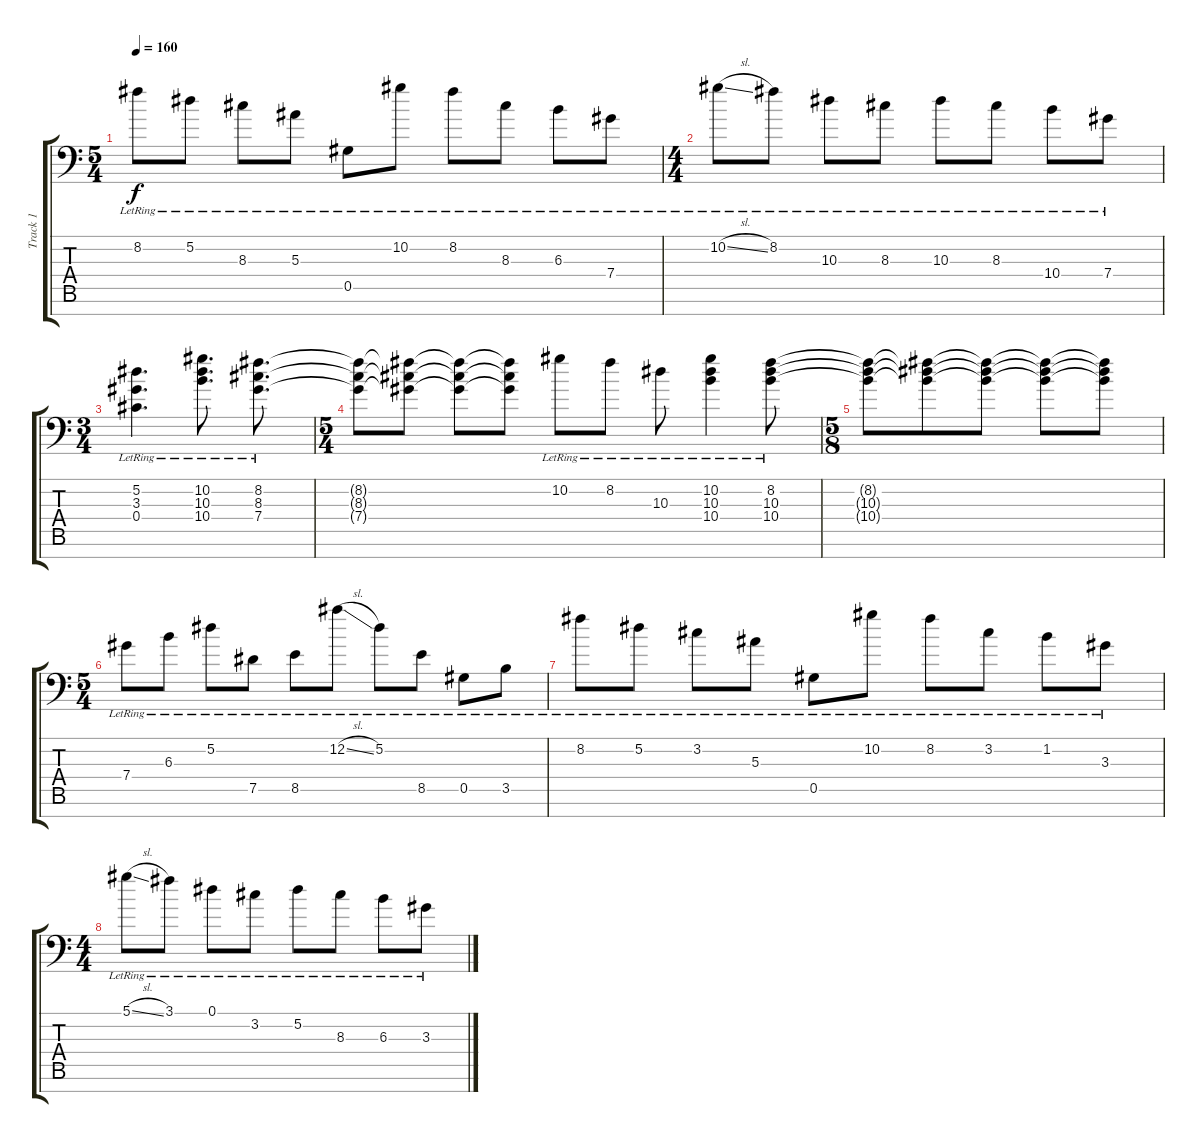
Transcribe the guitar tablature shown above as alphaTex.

\track ("Track 1" "Track 1") {instrument distortionguitar}
\staff {score tabs}
\tuning (Eb4 Bb3 F3 Db3 Ab2 Eb2 Ab1) {hide}
\ts (5 4)
\tempo 160
\clef f4
\ks c
8.2{lr}.8{dy f} 5.2{lr}.8 8.3{lr}.8 5.3{lr}.8 0.5{lr}.8 10.2{lr}.8 8.2{lr}.8 8.3{lr}.8 6.3{lr}.8 7.4{lr}.8 |
\ts (4 4)
10.2{sl lr}.8 8.2{lr}.8 10.3{lr}.8 8.3{lr}.8 10.3{lr}.8 8.3{lr}.8 10.4{lr}.8 7.4{lr}.8 |
\ts (3 4)
(5.2{lr} 3.3{lr} 0.4{lr}).4{d} (10.2{lr} 10.3{lr} 10.4{lr}).8{d} (8.2{lr} 8.3{lr} 7.4{lr}).8{d} |
\ts (5 4)
(8.2{t} 8.3{t} 7.4{t}).8 (8.2{t} 8.3{t} 7.4{t}).8 (8.2{t} 8.3{t} 7.4{t}).8 (8.2{t} 8.3{t} 7.4{t}).8 10.2{lr}.8 8.2{lr}.8 10.3{lr}.8 (10.2{lr} 10.3{lr} 10.4{lr}).4 (8.2{lr} 10.3{lr} 10.4{lr}).8 |
\ts (5 8)
(8.2{t} 10.3{t} 10.4{t}).8 (8.2{t} 10.3{t} 10.4{t}).8 (8.2{t} 10.3{t} 10.4{t}).8 (8.2{t} 10.3{t} 10.4{t}).8 (8.2{t} 10.3{t} 10.4{t}).8 |
\ts (5 4)
7.4{lr}.8{instrument electricguitarjazz} 6.3{lr}.8 5.2{lr}.8 7.5{lr}.8 8.5{lr}.8 12.2{sl lr}.8 5.2{lr}.8 8.5{lr}.8 0.5{lr}.8 3.5{lr}.8 |
8.2{lr}.8 5.2{lr}.8 3.2{lr}.8 5.3{lr}.8 0.5{lr}.8 10.2{lr}.8 8.2{lr}.8 3.2{lr}.8 1.2{lr}.8 3.3{lr}.8 |
\ts (4 4)
5.1{sl lr}.8 3.1{lr}.8 0.1{lr}.8 3.2{lr}.8 5.2{lr}.8 8.3{lr}.8 6.3{lr}.8 3.3{lr}.8
